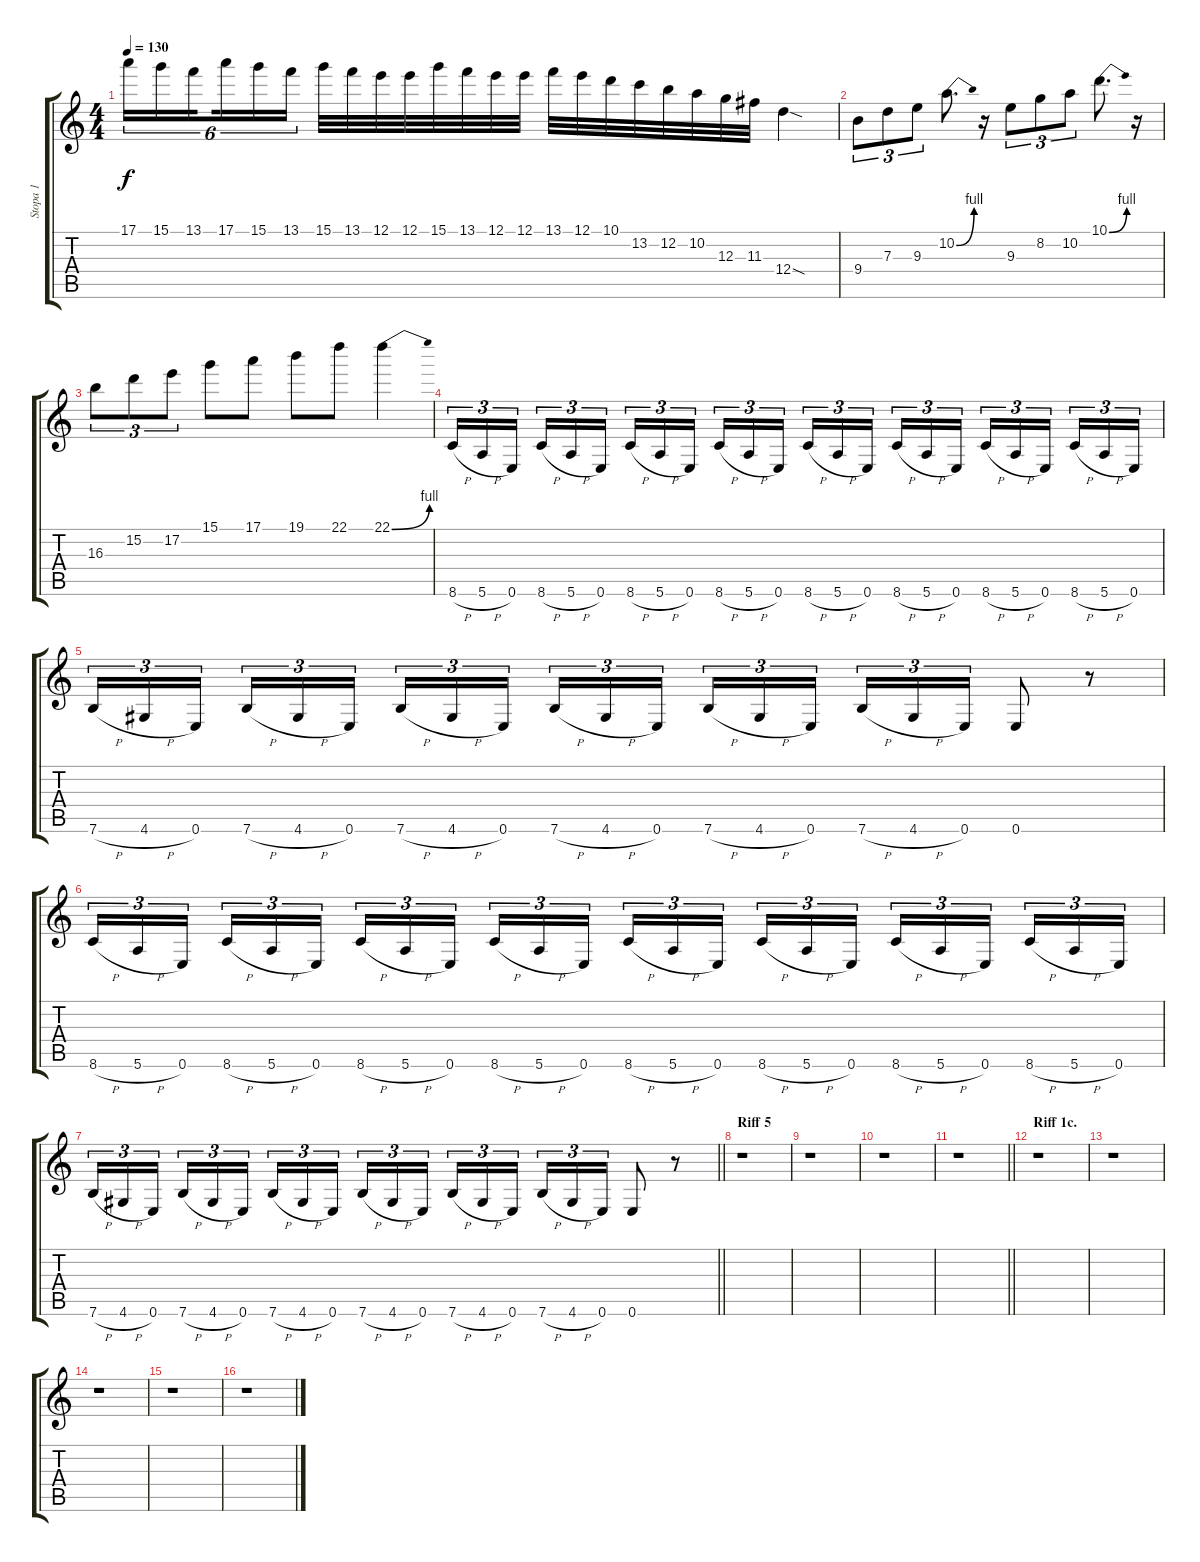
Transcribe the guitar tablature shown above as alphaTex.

\track ("Stopa 1" "Stopa 1") {instrument acousticguitarsteel}
\staff {score tabs}
\tuning (E4 B3 G3 D3 A2 E2) {hide}
\ts (4 4)
\tempo 130
\clef g2
\ks c
17.1.16{tu (6 4) dy f} 15.1.16{tu (6 4)} 13.1.16{tu (6 4) beam splitsecondary} 17.1.16{tu (6 4)} 15.1.16{tu (6 4)} 13.1.16{tu (6 4)} 15.1.32 13.1.32 12.1.32 12.1.32 15.1.32 13.1.32 12.1.32 12.1.32 13.1.32 12.1.32 10.1.32 13.2.32 12.2.32 10.2.32 12.3.32 11.3.32 12.4{sod}.4 |
9.4.8{tu (3 2)} 7.3.8{tu (3 2)} 9.3.8{tu (3 2)} 10.2{be (bend 0 0 60 4)}.8{d} r.16 9.3.8{tu (3 2)} 8.2.8{tu (3 2)} 10.2.8{tu (3 2)} 10.1{be (bend 0 0 60 4)}.8{d} r.16 |
16.3.8{tu (3 2)} 15.2.8{tu (3 2)} 17.2.8{tu (3 2)} 15.1.8 17.1.8 19.1.8 22.1.8 22.1{be (bend 0 0 60 4)}.4 |
8.6{h}.16{tu (3 2)} 5.6{h}.16{tu (3 2)} 0.6.16{tu (3 2) beam splitsecondary} 8.6{h}.16{tu (3 2)} 5.6{h}.16{tu (3 2)} 0.6.16{tu (3 2)} 8.6{h}.16{tu (3 2)} 5.6{h}.16{tu (3 2)} 0.6.16{tu (3 2) beam splitsecondary} 8.6{h}.16{tu (3 2)} 5.6{h}.16{tu (3 2)} 0.6.16{tu (3 2)} 8.6{h}.16{tu (3 2)} 5.6{h}.16{tu (3 2)} 0.6.16{tu (3 2) beam splitsecondary} 8.6{h}.16{tu (3 2)} 5.6{h}.16{tu (3 2)} 0.6.16{tu (3 2)} 8.6{h}.16{tu (3 2)} 5.6{h}.16{tu (3 2)} 0.6.16{tu (3 2) beam splitsecondary} 8.6{h}.16{tu (3 2)} 5.6{h}.16{tu (3 2)} 0.6.16{tu (3 2)} |
7.6{h}.16{tu (3 2)} 4.6{h}.16{tu (3 2)} 0.6.16{tu (3 2) beam splitsecondary} 7.6{h}.16{tu (3 2)} 4.6{h}.16{tu (3 2)} 0.6.16{tu (3 2)} 7.6{h}.16{tu (3 2)} 4.6{h}.16{tu (3 2)} 0.6.16{tu (3 2) beam splitsecondary} 7.6{h}.16{tu (3 2)} 4.6{h}.16{tu (3 2)} 0.6.16{tu (3 2)} 7.6{h}.16{tu (3 2)} 4.6{h}.16{tu (3 2)} 0.6.16{tu (3 2) beam splitsecondary} 7.6{h}.16{tu (3 2)} 4.6{h}.16{tu (3 2)} 0.6.16{tu (3 2)} 0.6.8 r.8 |
8.6{h}.16{tu (3 2)} 5.6{h}.16{tu (3 2)} 0.6.16{tu (3 2) beam splitsecondary} 8.6{h}.16{tu (3 2)} 5.6{h}.16{tu (3 2)} 0.6.16{tu (3 2)} 8.6{h}.16{tu (3 2)} 5.6{h}.16{tu (3 2)} 0.6.16{tu (3 2) beam splitsecondary} 8.6{h}.16{tu (3 2)} 5.6{h}.16{tu (3 2)} 0.6.16{tu (3 2)} 8.6{h}.16{tu (3 2)} 5.6{h}.16{tu (3 2)} 0.6.16{tu (3 2) beam splitsecondary} 8.6{h}.16{tu (3 2)} 5.6{h}.16{tu (3 2)} 0.6.16{tu (3 2)} 8.6{h}.16{tu (3 2)} 5.6{h}.16{tu (3 2)} 0.6.16{tu (3 2) beam splitsecondary} 8.6{h}.16{tu (3 2)} 5.6{h}.16{tu (3 2)} 0.6.16{tu (3 2)} |
\barLineRight lightlight
7.6{h}.16{tu (3 2)} 4.6{h}.16{tu (3 2)} 0.6.16{tu (3 2) beam splitsecondary} 7.6{h}.16{tu (3 2)} 4.6{h}.16{tu (3 2)} 0.6.16{tu (3 2)} 7.6{h}.16{tu (3 2)} 4.6{h}.16{tu (3 2)} 0.6.16{tu (3 2) beam splitsecondary} 7.6{h}.16{tu (3 2)} 4.6{h}.16{tu (3 2)} 0.6.16{tu (3 2)} 7.6{h}.16{tu (3 2)} 4.6{h}.16{tu (3 2)} 0.6.16{tu (3 2) beam splitsecondary} 7.6{h}.16{tu (3 2)} 4.6{h}.16{tu (3 2)} 0.6.16{tu (3 2)} 0.6.8 r.8 |
\section ("" "Riff 5")
r.1 |
r.1 |
r.1 |
\barLineRight lightlight
r.1 |
\section ("" "Riff 1c.")
r.1 |
r.1 |
r.1 |
r.1 |
r.1
